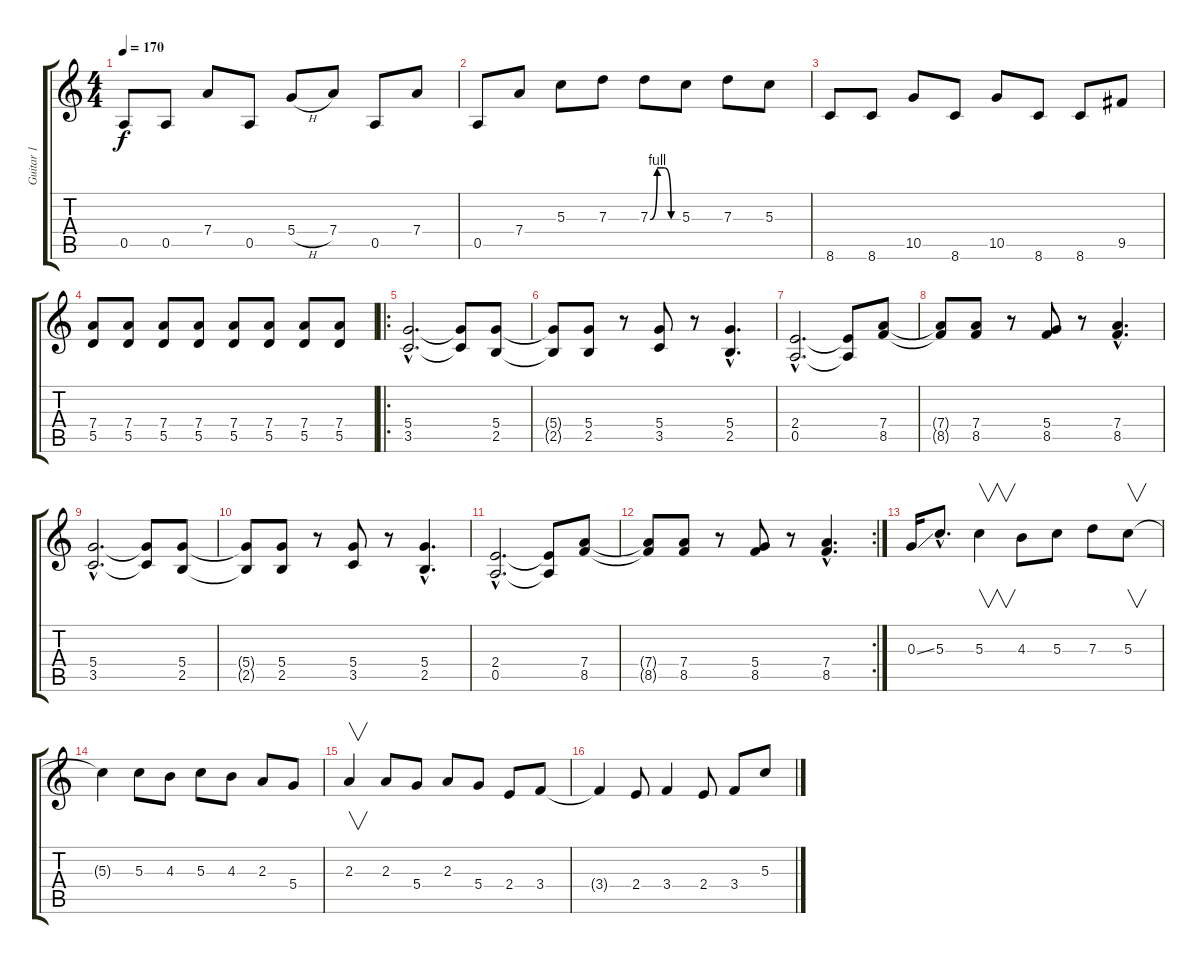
\track ("Guitar 1" "Guitar 1") {instrument distortionguitar}
\staff {score tabs}
\tuning (E4 B3 G3 D3 A2 E2) {hide}
\ts (4 4)
\tempo 170
\clef g2
\ks c
0.5.8{dy f} 0.5.8 7.4.8 0.5.8 5.4{h}.8 7.4.8 0.5.8 7.4.8 |
0.5.8 7.4.8 5.3.8 7.3.8 7.3{be (custom 0 0 15 4 30 4 45 0 60 0)}.8 5.3.8 7.3.8 5.3.8 |
8.6.8 8.6.8 10.5.8 8.6.8 10.5.8 8.6.8 8.6.8 9.5.8 |
(7.4 5.5).8{volume 14} (7.4 5.5).8 (7.4 5.5).8 (7.4 5.5).8 (7.4 5.5).8 (7.4 5.5).8 (7.4 5.5).8 (7.4 5.5).8 |
\ro
(5.4{hac} 3.5{hac}).2{d} (5.4{t} 3.5{t}).8 (5.4 2.5).8 |
(5.4{t} 2.5{t}).8 (5.4 2.5).8 r.8 (5.4 3.5).8 r.8 (5.4{hac} 2.5{hac}).4{d} |
(2.4{hac} 0.5{hac}).2{d} (2.4{t} 0.5{t}).8 (7.4 8.5).8 |
(7.4{t} 8.5{t}).8 (7.4 8.5).8 r.8 (5.4 8.5).8 r.8 (7.4{hac} 8.5{hac}).4{d} |
(5.4{hac} 3.5{hac}).2{d} (5.4{t} 3.5{t}).8 (5.4 2.5).8 |
(5.4{t} 2.5{t}).8 (5.4 2.5).8 r.8 (5.4 3.5).8 r.8 (5.4{hac} 2.5{hac}).4{d} |
(2.4{hac} 0.5{hac}).2{d} (2.4{t} 0.5{t}).8 (7.4 8.5).8 |
\rc 2
(7.4{t} 8.5{t}).8 (7.4 8.5).8 r.8 (5.4 8.5).8 r.8 (7.4{hac} 8.5{hac}).4{d} |
0.3{ss}.16 5.3{hac}.8{d} 5.3.4{v} 4.3.8 5.3.8 7.3.8 5.3.8{v} |
5.3{t}.4 5.3.8 4.3.8 5.3.8 4.3.8 2.3.8 5.4.8 |
2.3.4{v} 2.3.8 5.4.8 2.3.8 5.4.8 2.4.8 3.4.8 |
3.4{t}.4 2.4.8 3.4.4 2.4.8 3.4.8 5.3.8
